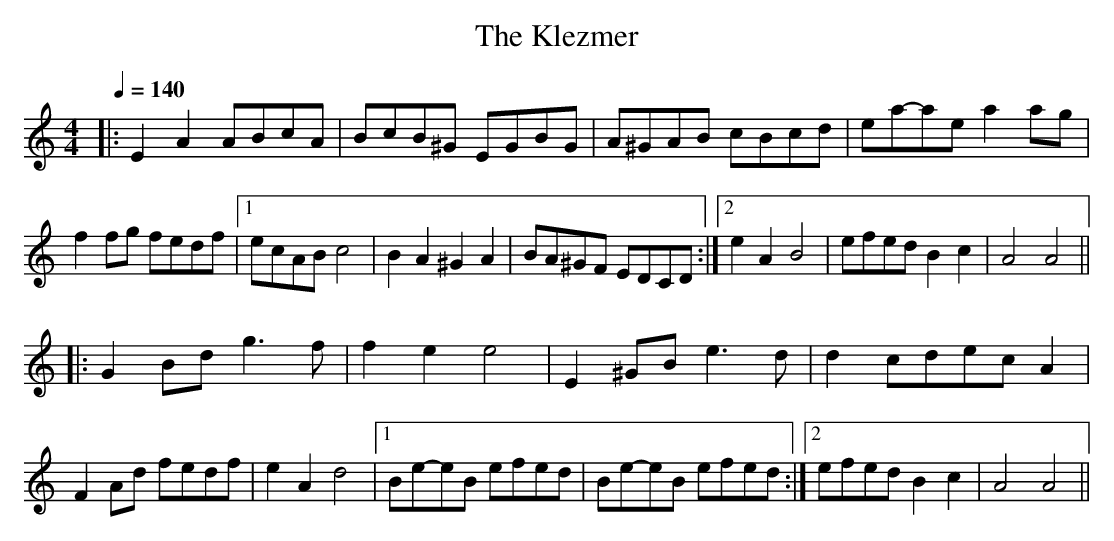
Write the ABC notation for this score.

X:1
T:Klezmer, The
M:4/4
L:1/8
Q:1/4=140
K:Am
|:E2A2 ABcA|BcB^G EGBG|A^GAB cBcd|ea-ae a2 ag|
f2 fg fedf|1ecAB c4|B2A2^G2A2|BA^GF EDCD:|2e2A2 B4|efed B2c2|A4A4||
|:G2 Bd g3f|f2e2 e4|E2 ^GB e3d|d2 cdec A2|
F2 Ad fedf|e2A2 d4|1Be-eB efed|Be-eB efed:|2efed B2c2|A4A4||
